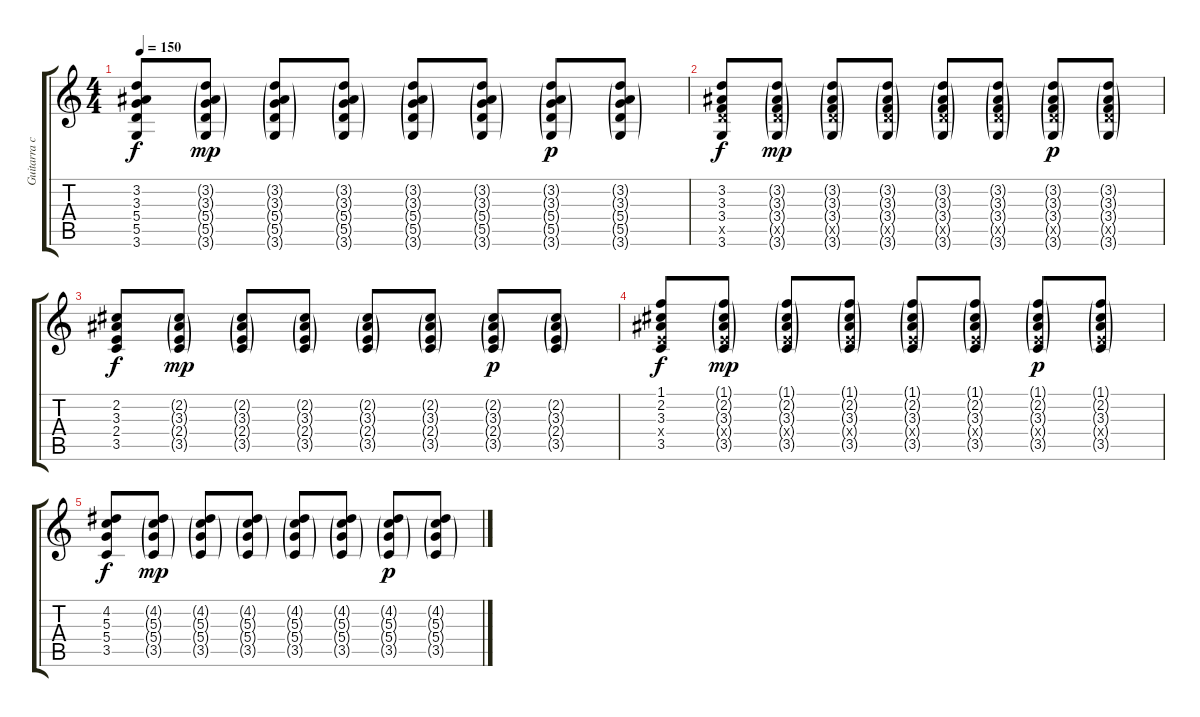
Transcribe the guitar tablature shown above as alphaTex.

\track ("Guitarra c/ reverb" "Guitarra c") {instrument overdrivenguitar}
\staff {score tabs}
\tuning (E4 B3 G3 D3 A2 E2) {hide}
\ts (4 4)
\tempo 150
\clef g2
\ks c
(3.2 3.3 5.4 5.5 3.6).8{dy f} (3.2{g} 3.3{g} 5.4{g} 5.5{g} 3.6{g}).8{dy mp} (3.2{g} 3.3{g} 5.4{g} 5.5{g} 3.6{g}).8 (3.2{g} 3.3{g} 5.4{g} 5.5{g} 3.6{g}).8 (3.2{g} 3.3{g} 5.4{g} 5.5{g} 3.6{g}).8 (3.2{g} 3.3{g} 5.4{g} 5.5{g} 3.6{g}).8 (3.2{g} 3.3{g} 5.4{g} 5.5{g} 3.6{g}).8{dy p} (3.2{g} 3.3{g} 5.4{g} 5.5{g} 3.6{g}).8 |
(3.2 3.3 3.4 5.5{x} 3.6).8{dy f} (3.2{g} 3.3{g} 3.4{g} 5.5{g x} 3.6{g}).8{dy mp} (3.2{g} 3.3{g} 3.4{g} 5.5{g x} 3.6{g}).8 (3.2{g} 3.3{g} 3.4{g} 5.5{g x} 3.6{g}).8 (3.2{g} 3.3{g} 3.4{g} 5.5{g x} 3.6{g}).8 (3.2{g} 3.3{g} 3.4{g} 5.5{g x} 3.6{g}).8 (3.2{g} 3.3{g} 3.4{g} 5.5{g x} 3.6{g}).8{dy p} (3.2{g} 3.3{g} 3.4{g} 5.5{g x} 3.6{g}).8 |
(2.2 3.3 2.4 3.5).8{dy f} (2.2{g} 3.3{g} 2.4{g} 3.5{g}).8{dy mp} (2.2{g} 3.3{g} 2.4{g} 3.5{g}).8 (2.2{g} 3.3{g} 2.4{g} 3.5{g}).8 (2.2{g} 3.3{g} 2.4{g} 3.5{g}).8 (2.2{g} 3.3{g} 2.4{g} 3.5{g}).8 (2.2{g} 3.3{g} 2.4{g} 3.5{g}).8{dy p} (2.2{g} 3.3{g} 2.4{g} 3.5{g}).8 |
(1.1 2.2 3.3 2.4{x} 3.5).8{dy f} (1.1{g} 2.2{g} 3.3{g} 2.4{g x} 3.5{g}).8{dy mp} (1.1{g} 2.2{g} 3.3{g} 2.4{g x} 3.5{g}).8 (1.1{g} 2.2{g} 3.3{g} 2.4{g x} 3.5{g}).8 (1.1{g} 2.2{g} 3.3{g} 2.4{g x} 3.5{g}).8 (1.1{g} 2.2{g} 3.3{g} 2.4{g x} 3.5{g}).8 (1.1{g} 2.2{g} 3.3{g} 2.4{g x} 3.5{g}).8{dy p} (1.1{g} 2.2{g} 3.3{g} 2.4{g x} 3.5{g}).8 |
(4.2 5.3 5.4 3.5).8{dy f} (4.2{g} 5.3{g} 5.4{g} 3.5{g}).8{dy mp} (4.2{g} 5.3{g} 5.4{g} 3.5{g}).8 (4.2{g} 5.3{g} 5.4{g} 3.5{g}).8 (4.2{g} 5.3{g} 5.4{g} 3.5{g}).8 (4.2{g} 5.3{g} 5.4{g} 3.5{g}).8 (4.2{g} 5.3{g} 5.4{g} 3.5{g}).8{dy p} (4.2{g} 5.3{g} 5.4{g} 3.5{g}).8
